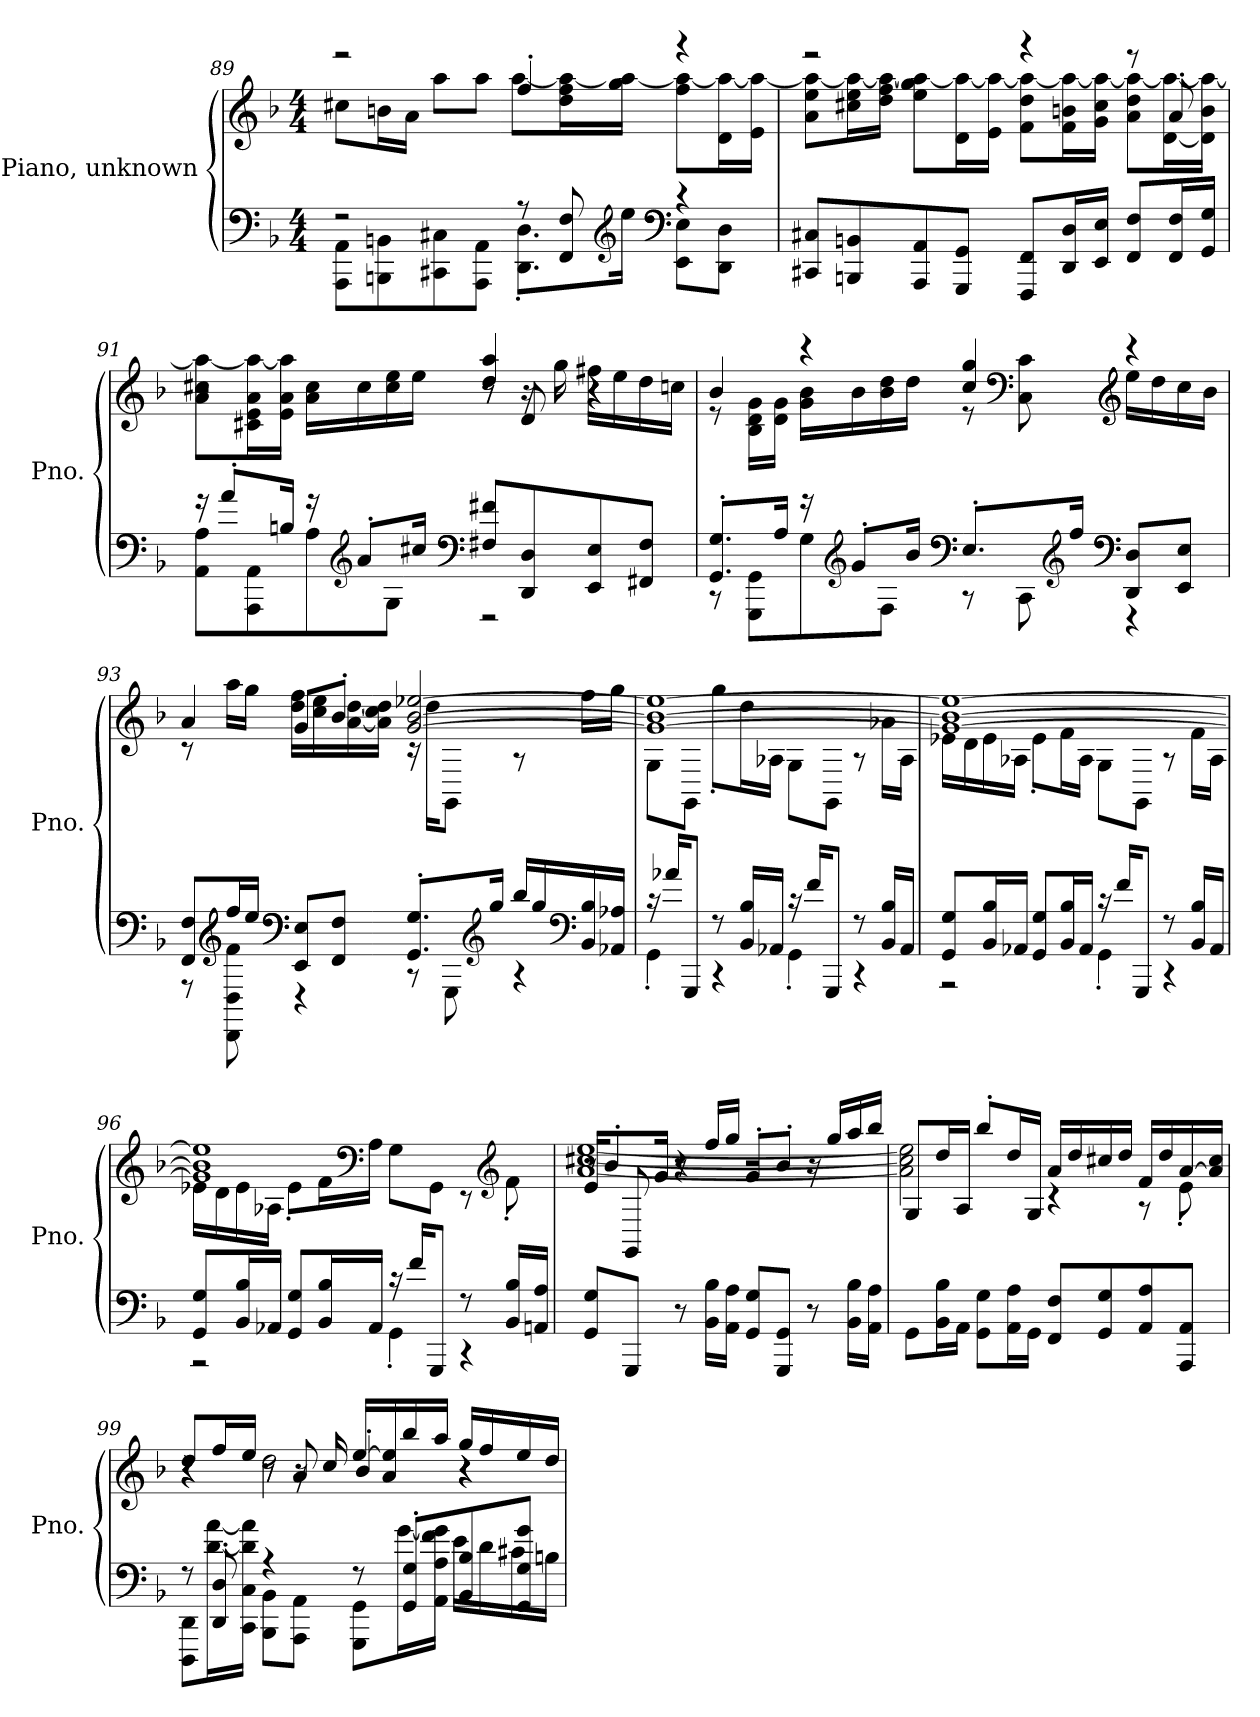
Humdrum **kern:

**kern	**kern
*part1	*part1
*staff2	*staff1
*I"Piano, unknown	*
*I'Pno.	*
*clefF4	*clefG2
*k[b-]	*k[b-]
*M4/4	*M4/4
=89	=89
*^	*^
2r	8AAA\ 8AA\L	2r	8cc#X\L
.	8BBBn\ 8BBn\	.	16bn\L
.	.	.	16a\JJ
.	8CC#X\ 8C#X\	.	8aa\L
.	8AAA\ 8AA\J	.	8aa\J
8r	8.DD\' 8.D\'L	4ff'/	[8aa\L
8FF/ 8F/	.	.	16dd\ 16ff\ 16aa\_L
*clefG2	*	*	*
.	16ee\Jk	.	16gg\ 16aa\_JJ
*clefF4	*	*	*
4r	8EE\ 8E\L	4r	8ff\ 8aa\_L
.	8DD\ 8D\J	.	16d\ 16aa\_L
.	.	.	16e\ 16aa\_JJ
*v	*v	*	*
!!LO:PB:g=z	!!
=90	=90	=90
8CC#X/ 8C#X/L	2r	8a\ 8ee\ 8aa\_L
8BBBn/ 8BBn/	.	16cc#X\ 16ee\ 16aa\_L
.	.	16dd\ 16ff\ 16aa\_JJ
8AAA/ 8AA/	.	8ee\ 8gg\ 8aa\_L
8GGG/ 8GG/J	.	16d\ 16aa\_L
.	.	16e\ 16aa\_JJ
8FFF/ 8FF/L	4r	8f\ 8dd\ 8aa\_L
16DD/ 16D/L	.	16f\ 16bn\ 16aa\_L
16EE/ 16E/JJ	.	16g\ 16cc#\ 16aa\_JJ
8FF/ 8F/L	8r	8a\ 8dd\ 8aa\_L
16FF/ 16F/L	8a'/	[16d\ 16aa\_L
16GG/ 16G/JJ	.	16d\] 16b\ 16aa\_JJ
=91	=91	=91
*^	*	*^
16r	8AA\ 8A\L	2r	8a\ 8cc#X\ 8aa\_L	2r
8a'/L	.	.	.	.
.	8AAA\ 8AA\	.	16c#X\ 16e\ 16a\ 16aa\_L	.
16Bn/Jk	.	.	16e\ 16a\ 16aa\]JJ	.
16r	8A\	.	16a\ 16cc#\LL	.
*clefG2	*	*	*	*
8a'/L	.	.	16cc#\	.
.	8G\J	.	16cc#\ 16ee\	.
16cc#X/Jk	.	.	16ee\JJ	.
*clefF4	*	*	*	*
8F#X/ 8f#X/L	2r	4dd/ 4aa/	8r	8r
8DD/ 8D/	.	.	16r	8d/
.	.	.	16gg\	.
8EE/ 8E/	.	4r	16ff#X\LL	4r
.	.	.	16ee\	.
8FF#X/ 8F#/J	.	.	16dd\	.
.	.	.	16ccn\JJ	.
*	*	*	*v	*v
!!LO:LB:g=z
=92	=92	=92	=92
8.GG/' 8.G/'L	8r	4b-/	8r
.	8GGG\ 8GG\L	.	16B-\ 16d\ 16g\LL
16A/Jk	.	.	16d\ 16g\JJ
16r	8G\	4r	16g\ 16b-\LL
*clefG2	*	*	*
8g'/L	.	.	16b-\
.	8F\J	.	16b-\ 16dd\
16b-/Jk	.	.	16dd\JJ
*clefF4	*	*	*
8.E'/L	8r	4cc/ 4gg/	8r
*	*	*clefF4	*
.	8CC\	.	8C\ 8c\
*clefG2	*	*	*
16ff/Jk	.	.	.
*clefF4	*	*clefG2	*
8DD/ 8D/L	4r	4r	16ee\LL
.	.	.	16dd\
8EE/ 8E/J	.	.	16cc\
.	.	.	16b-\JJ
!!LO:LB:g=z	!!
=93	=93	=93	=93
8FF/ 8F/L	8r	4a/	8r
*clefG2	*	*	*
16ff/L	8DD\ 8D\ 8f\	.	16aa\LL
16ee/JJ	.	.	16gg\JJ
*clefF4	*	*	*
8EE/ 8E/L	4r	8g/L	16dd\ 16ff\LL
.	.	.	16cc\ 16ee\
8FF/ 8F/J	.	8b-'/J	[16a\ [16dd\
.	.	.	16a\] 16cc\ 16dd\]JJ
8.GG/' 8.G/'L	8r	[2g/ [2b-/ [2ee-X/	16r
.	.	.	16dd\KL
.	8GGG\	.	8GG\J
*clefG2	*	*	*
16gg/Jk	.	.	.
16bb-/LL	4r	.	8r
16gg/	.	.	.
*clefF4	*	*	*
16BB-/ 16B-/	.	.	16ff\LL
16AA-X/ 16A-X/JJ	.	.	16gg\JJ
=94	=94	=94	=94
16r	4GG'\	1g_ 1b-_ 1ee-_	8G\L
16a-X/KL	.	.	.
8GGG/J	.	.	8GG\J
8r	4r	.	8gg'\L
16BB-/ 16B-/LL	.	.	16dd\L
16AA-X/JJ	.	.	16A-X\JJ
16r	4GG'\	.	8G\L
16f/KL	.	.	.
8GGG/J	.	.	8GG\J
8r	4r	.	8r
16BB-/ 16B-/LL	.	.	16a-X\LL
16AA-/JJ	.	.	16A-\JJ
!!LO:LB:g=z	!!
=95	=95	=95	=95
8GG/ 8G/L	2r	1g_ 1b-_ 1ee-_	16e-X\LL
.	.	.	16d\
16BB-/ 16B-/L	.	.	16e-\
16AA-X/JJ	.	.	16A-X\JJ
8GG/ 8G/L	.	.	8e-'\L
16BB-/ 16B-/L	.	.	16f\L
16AA-/JJ	.	.	16A-\JJ
16r	4GG'\	.	8G\L
16f/KL	.	.	.
8GGG/J	.	.	8GG\J
8r	4r	.	8r
16BB-/ 16B-/LL	.	.	16f\LL
16AA-/JJ	.	.	16A-\JJ
=96	=96	=96	=96
8GG/ 8G/L	2r	1g] 1b-] 1ee-]	16e-X\LL
.	.	.	16d\
16BB-/ 16B-/L	.	.	16e-\
16AA-X/JJ	.	.	16A-X\JJ
8GG/ 8G/L	.	.	8e-'\L
16BB-/ 16B-/L	.	.	16f\L
*	*	*clefF4	*
16AA-/JJ	.	.	16A-\JJ
16r	4GG'\	.	8G\L
16f/KL	.	.	.
8GGG/J	.	.	8GG\J
8r	4r	.	8r
*	*	*clefG2	*
16BB-/ 16B-/LL	.	.	8f'\
16AAn/ 16A/JJ	.	.	.
*v	*v	*	*
!!LO:LB:g=z
=97	=97	=97
*	*	*^
8GG/ 8G/L	16e/KL	[1a [1cc#X [1ee	8r
.	8b-'/	.	.
8GGG/J	.	.	8GG/
.	16g/Jk	.	.
8r	8r	.	4r
16BB-\ 16B-\LL	16ff/LL	.	.
16AA\ 16A\JJ	16gg/JJ	.	.
8GG/ 8G/L	8g'/L	.	2r
8GGG/ 8GG/J	8b-'/J	.	.
8r	16r	.	.
.	16gg/LL	.	.
16BB-\ 16B-\LL	16aa/	.	.
16AA\ 16A\JJ	16bb-/JJ	.	.
*	*	*v	*v
=98	=98	=98
8GG\L	8G/L	2a\] 2cc#\] 2ee\]
16BB-\ 16B-\L	16dd/L	.
16AA\JJ	16A/JJ	.
8GG\ 8G\L	8bb-'/L	.
16AA\ 16A\L	16dd/L	.
16GG\JJ	16G/JJ	.
8FF/ 8F/L	16a/LL	4r
.	16dd/	.
8GG/ 8G/	16cc#X/	.
.	16dd/JJ	.
8AA/ 8A/	16f/LL	8r
.	16dd/	.
8AAA/ 8AA/J	[16a/	8e'\
.	16a/] 16cc#/JJ	.
!!LO:LB:g=z
=99	=99	=99
*^	*	*^
8r	8DDD\ 8DD\L	8dd/L	4r	4r
8DD/' 8D/'	[16d\ [16a\L	16ff/L	.	.
.	16CC\ 16C\ 16d\] 16a\]JJ	16ee/JJ	.	.
4r	8BBB-\ 8BB-\L	8r	2dd\	8r
.	8AAA\ 8AA\J	16r	.	8a/
.	.	16cc/	.	.
8r	8GGG\ 8GG\L	[16ee/LL	.	4b-'/
.	.	16a/ 16ee/]	.	.
8GG/' 8G/'L	[16g\L	16bb-/	.	.
.	16AA\ 16A\ 16f\ 16g\]JJ	16aa/JJ	.	.
8BB-/ 8B-/	16e\LL	16gg/LL	4r	4r
.	16d\	16ff/	.	.
8GG/ 8G/ 8g/J	16c#X\	16ee/	.	.
.	16Bn\JJ	16dd/JJ	.	.
*v	*v	*	*	*
*	*v	*v	*v
=	=
*-	*-
